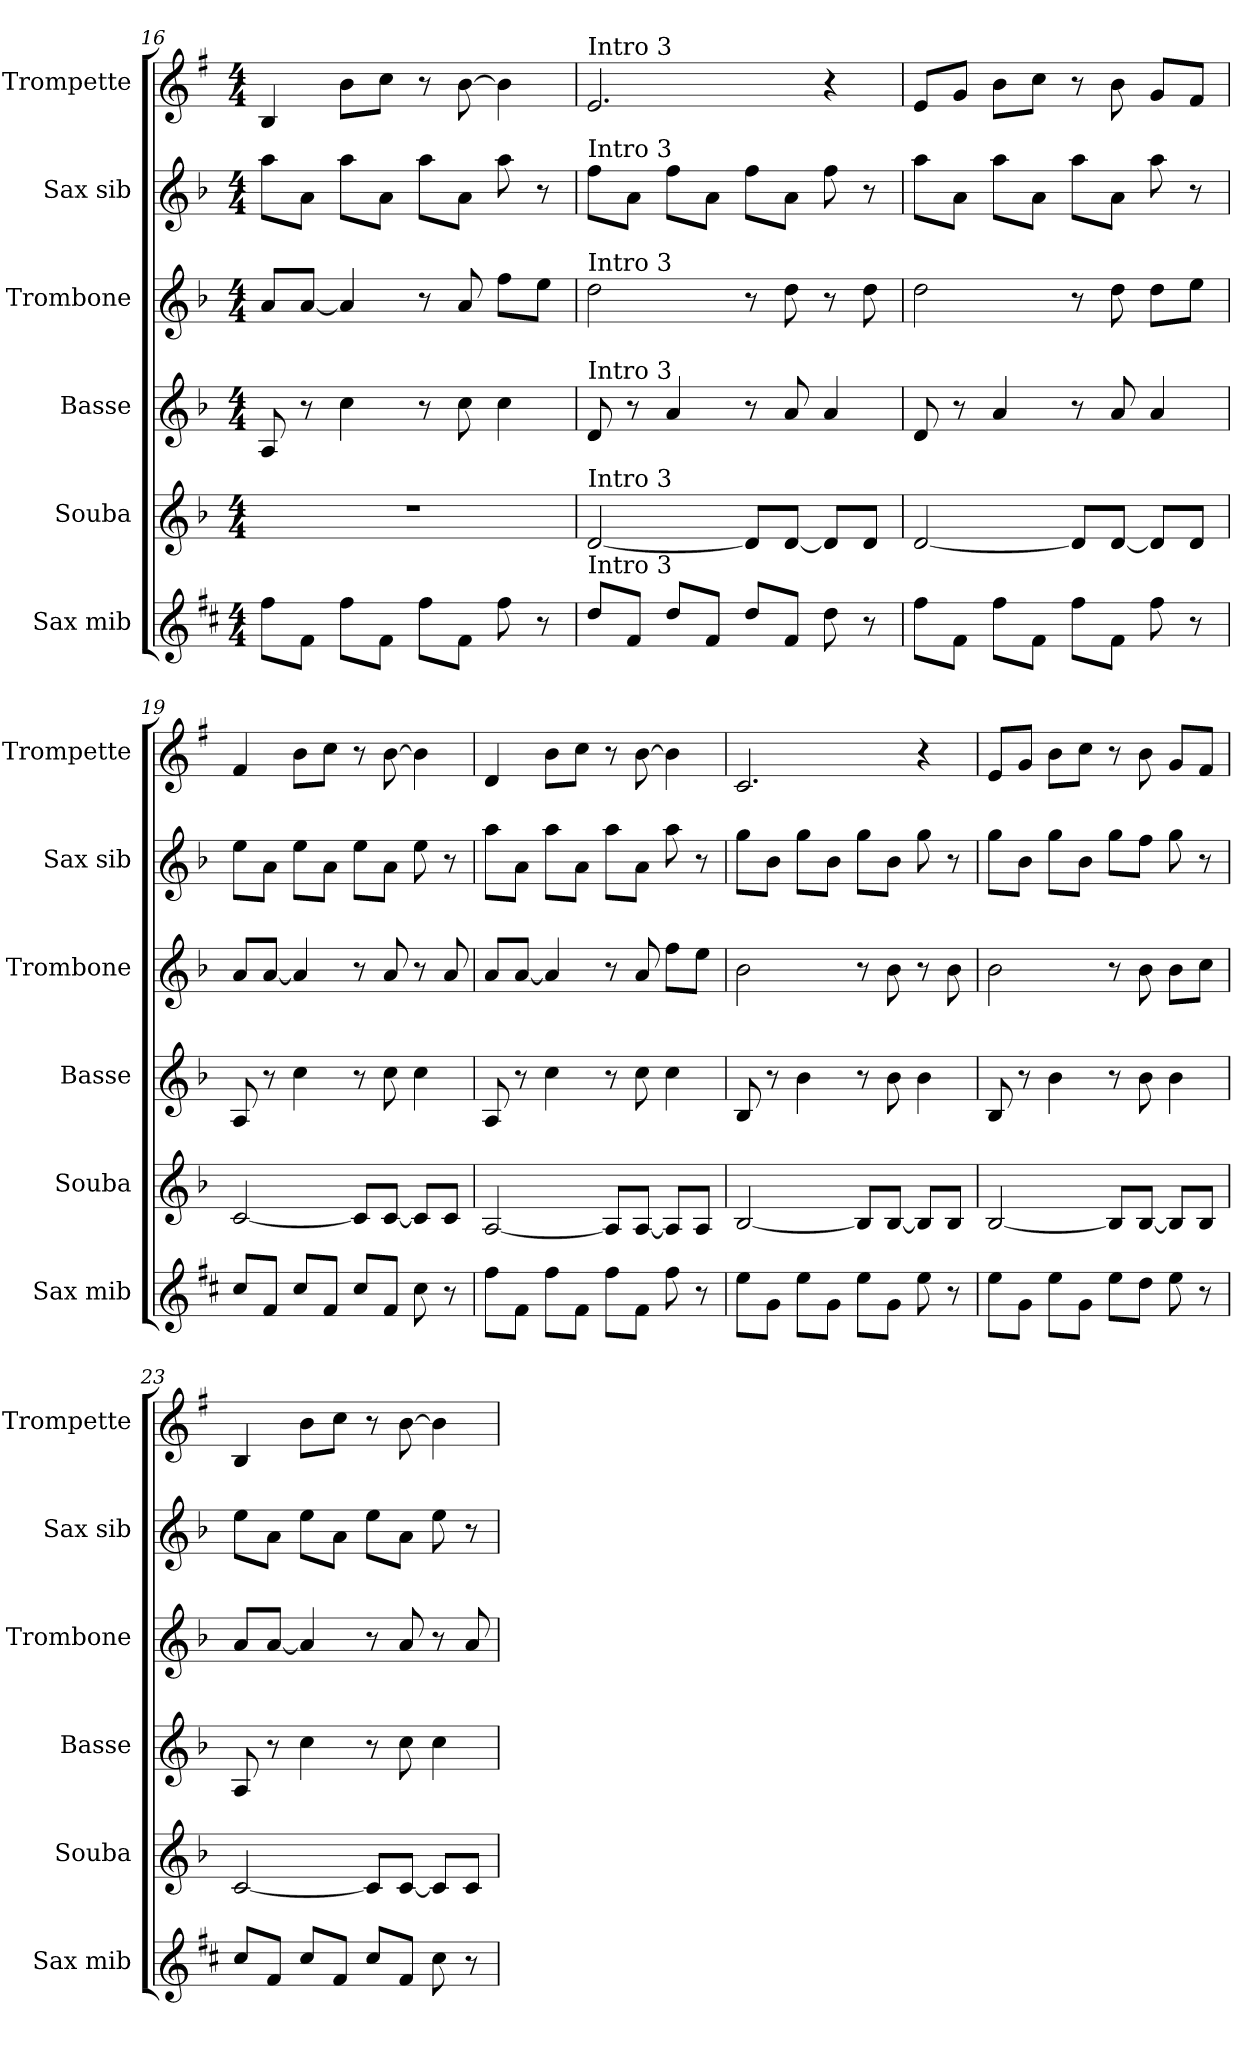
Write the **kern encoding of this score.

**kern	**kern	**kern	**kern	**kern	**kern
*part6	*part5	*part4	*part3	*part2	*part1
*staff6	*staff5	*staff4	*staff3	*staff2	*staff1
*I"Sax mib	*I"Souba	*I"Basse	*I"Trombone	*I"Sax sib	*I"Trompette
*I'Sax mib	*I'Souba	*I'Basse	*I'Trombone	*I'Sax sib	*I'Trompette
*clefG2	*clefG2	*clefG2	*clefG2	*clefG2	*clefG2
*ITrd5c9	*ITrd15c26	*ITrd8c14	*ITrd8c14	*ITrd8c14	*ITrd1c2
*k[b-]	*k[b-]	*k[b-]	*k[b-]	*k[b-]	*k[b-]
*M4/4	*M4/4	*M4/4	*M4/4	*M4/4	*M4/4
=16	=16	=16	=16	=16	=16
8aL	1r	8AA	8AL	8aL	4A
8AJ	.	8r	[8AJ	8AJ	.
8aL	.	4c	4A]	8aL	8aL
8AJ	.	.	.	8AJ	8b-J
8aL	.	8r	8r	8aL	8r
8AJ	.	8c	8A	8AJ	[8a
8a	.	4c	8fL	8a	4a]
8r	.	.	8eJ	8r	.
=17	=17	=17	=17	=17	=17
!	!	!	!	!	!LO:TX:t=Intro 3
!	!	!	!	!LO:TX:t=Intro 3	!
!	!	!	!LO:TX:t=Intro 3	!	!
!	!	!LO:TX:t=Intro 3	!	!	!
!	!LO:TX:t=Intro 3	!	!	!	!
!LO:TX:t=Intro 3	!	!	!	!	!
8fL	[2DD	8D	2d	8fL	2.d
8AJ	.	8r	.	8AJ	.
8fL	.	4A	.	8fL	.
8AJ	.	.	.	8AJ	.
8fL	8DDL]	8r	8r	8fL	.
8AJ	[8DDJ	8A	8d	8AJ	.
8f	8DDL]	4A	8r	8f	4r
8r	8DDJ	.	8d	8r	.
=18	=18	=18	=18	=18	=18
8aL	[2DD	8D	2d	8aL	8dL
8AJ	.	8r	.	8AJ	8fJ
8aL	.	4A	.	8aL	8aL
8AJ	.	.	.	8AJ	8b-J
8aL	8DDL]	8r	8r	8aL	8r
8AJ	[8DDJ	8A	8d	8AJ	8a
8a	8DDL]	4A	8dL	8a	8fL
8r	8DDJ	.	8eJ	8r	8eJ
=19	=19	=19	=19	=19	=19
8eL	[2CC	8AA	8AL	8eL	4e
8AJ	.	8r	[8AJ	8AJ	.
8eL	.	4c	4A]	8eL	8aL
8AJ	.	.	.	8AJ	8b-J
8eL	8CCL]	8r	8r	8eL	8r
8AJ	[8CCJ	8c	8A	8AJ	[8a
8e	8CCL]	4c	8r	8e	4a]
8r	8CCJ	.	8A	8r	.
=20	=20	=20	=20	=20	=20
8aL	[2AAA	8AA	8AL	8aL	4c
8AJ	.	8r	[8AJ	8AJ	.
8aL	.	4c	4A]	8aL	8aL
8AJ	.	.	.	8AJ	8b-J
8aL	8AAAL]	8r	8r	8aL	8r
8AJ	[8AAAJ	8c	8A	8AJ	[8a
8a	8AAAL]	4c	8fL	8a	4a]
8r	8AAAJ	.	8eJ	8r	.
=21	=21	=21	=21	=21	=21
8gL	[2BBB-	8BB-	2B-	8gL	2.B-
8B-J	.	8r	.	8B-J	.
8gL	.	4B-	.	8gL	.
8B-J	.	.	.	8B-J	.
8gL	8BBB-L]	8r	8r	8gL	.
8B-J	[8BBB-J	8B-	8B-	8B-J	.
8g	8BBB-L]	4B-	8r	8g	4r
8r	8BBB-J	.	8B-	8r	.
=22	=22	=22	=22	=22	=22
8gL	[2BBB-	8BB-	2B-	8gL	8dL
8B-J	.	8r	.	8B-J	8fJ
8gL	.	4B-	.	8gL	8aL
8B-J	.	.	.	8B-J	8b-J
8gL	8BBB-L]	8r	8r	8gL	8r
8fJ	[8BBB-J	8B-	8B-	8fJ	8a
8g	8BBB-L]	4B-	8B-L	8g	8fL
8r	8BBB-J	.	8cJ	8r	8eJ
=23	=23	=23	=23	=23	=23
8eL	[2CC	8AA	8AL	8eL	4A
8AJ	.	8r	[8AJ	8AJ	.
8eL	.	4c	4A]	8eL	8aL
8AJ	.	.	.	8AJ	8b-J
8eL	8CCL]	8r	8r	8eL	8r
8AJ	[8CCJ	8c	8A	8AJ	[8a
8e	8CCL]	4c	8r	8e	4a]
8r	8CCJ	.	8A	8r	.
=	=	=	=	=	=
*-	*-	*-	*-	*-	*-
